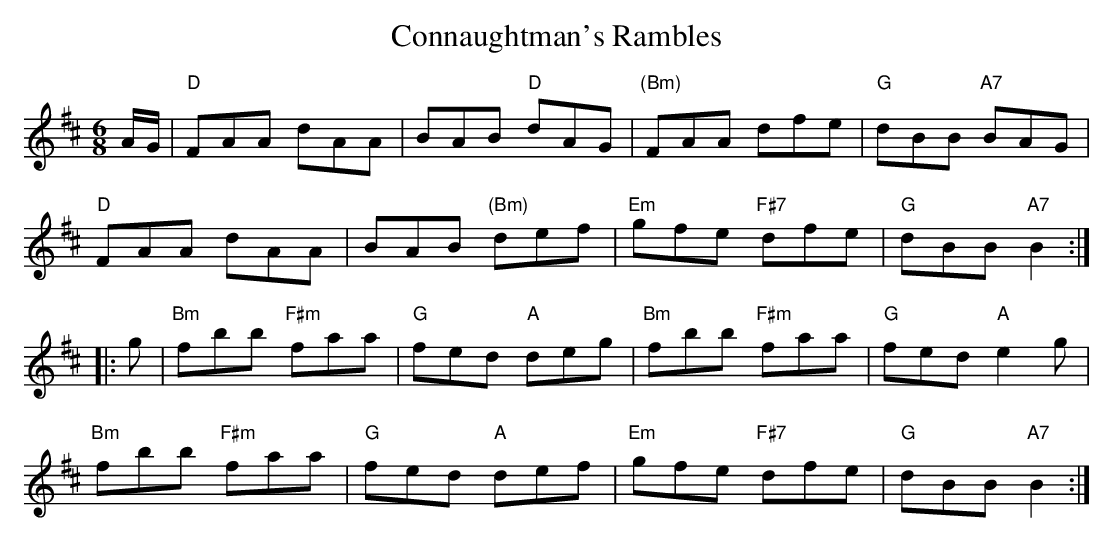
X:1
T: Connaughtman's Rambles
M: 6/8
K: D
A/G/| "D"FAA dAA| BAB "D"dAG| "(Bm)"FAA dfe| "G"dBB "A7"BAG|
      "D"FAA dAA| BAB "(Bm)"def| "Em"gfe "F#7"dfe| "G"dBB "A7"B2 :|
|:\
g| "Bm"fbb "F#m"faa| "G"fed "A"deg| "Bm"fbb "F#m"faa| "G"fed "A"e2g|
   "Bm"fbb "F#m"faa| "G"fed "A"def| "Em"gfe "F#7"dfe| "G"dBB "A7"B2 :|
